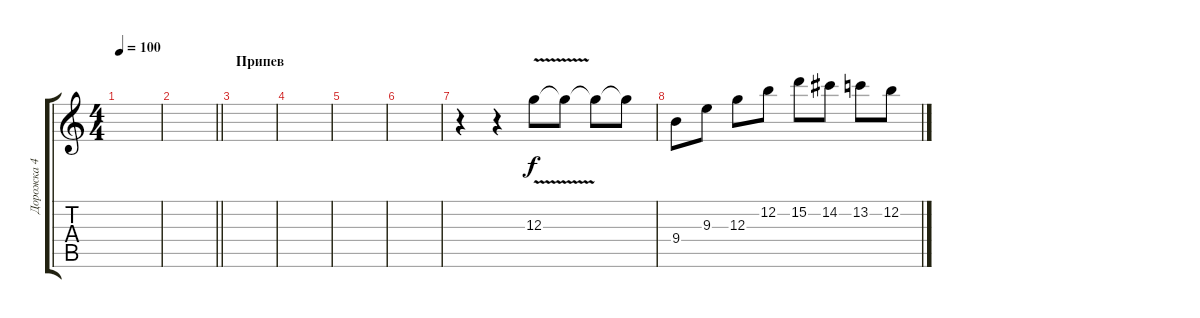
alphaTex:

\track ("Дорожка 4" "Дорожка 4") {instrument distortionguitar}
\staff {score tabs}
\tuning (E4 B3 G3 D3 A2 E2) {hide}
\ts (4 4)
\tempo 100
\clef g2
\ks c
|
\barLineRight lightlight
|
\section ("" "Припев")
|
|
|
|
r.4 r.4 12.3{v}.8 12.3{t}.8 12.3{t}.8 12.3{t}.8 |
9.4.8 9.3.8 12.3.8 12.2.8 15.2.8 14.2.8 13.2.8 12.2.8
